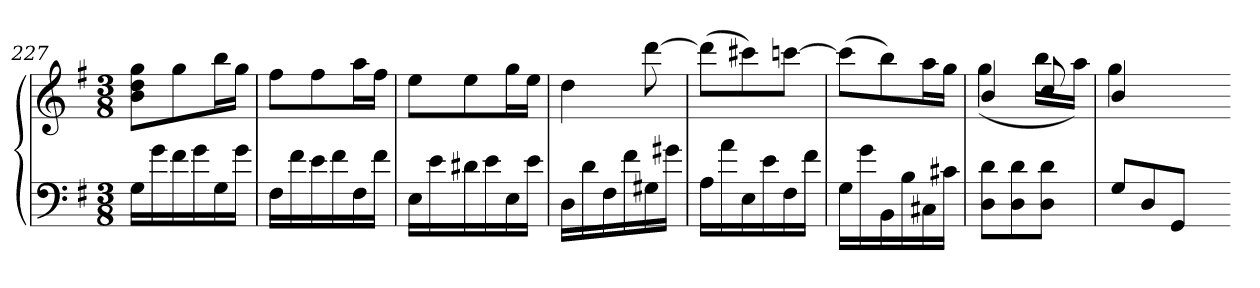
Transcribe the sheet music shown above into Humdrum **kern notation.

**kern	**kern
*part1	*part1
*staff2	*staff1
*clefF4	*clefG2
*k[f#]	*k[f#]
*G:	*G:
*M3/8	*M3/8
=227	=227
16GLL	8b 8dd 8ggL
16g	.
16f#	8gg
16g	.
16G	16bbL
16gJJ	16ggJJ
=228	=228
16F#LL	8ff#L
16f#	.
16e	8ff#
16f#	.
16F#	16aaL
16f#JJ	16ff#JJ
=229	=229
16ELL	8eeL
16e	.
16d#X	8ee
16e	.
16E	16ggL
16eJJ	16eeJJ
=230	=230
16DLL	4dd
16d	.
16F#	.
16f#	.
16G#X	[8ddd
16g#XJJ	.
=231	=231
16ALL	(8dddL]
16a	.
16E	8ccc#X)
16e	.
16F#	[8cccnJ
16f#JJ	.
=232	=232
16GLL	(8cccL]
16g	.
16BB	8bb)
16B	.
16C#X	16aaL
16c#XJJ	16ggJJ
=233	=233
*	*^
8D 8dL	4b	(4gg
8D 8d	.	.
8D 8dJ	8cc	16bbLL
.	.	16aaJJ)
=234	=234	=234
8GL	4b	4gg
8D	.	.
8GGJ	8ryy	8ryy
8ryy	8ryy	8ryy
*	*v	*v
=-	=-
*-	*-
